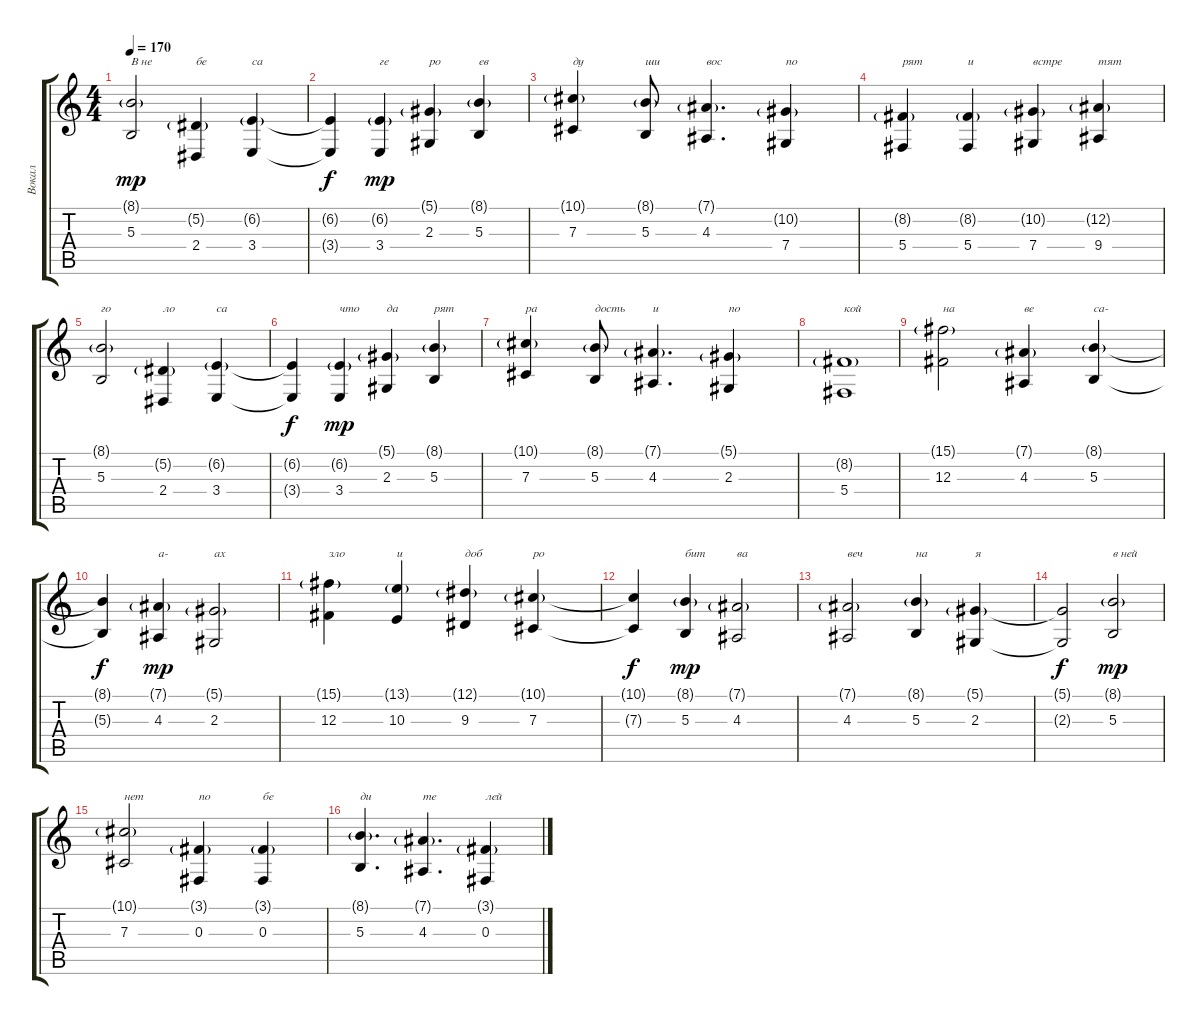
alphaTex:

\track ("Вокал" "Вокал") {instrument altosax}
\staff {score tabs}
\tuning (Eb4 Bb3 Gb3 Db3 Ab2 Eb2) {hide}
\ts (4 4)
\tempo 170
\clef g2
\ks c
(8.1{g} 5.3).2{txt "В не" dy mp instrument choiraahs} (5.2{g} 2.4).4{txt "бе"} (6.2{g} 3.4).4{txt "са"} |
(6.2{t} 3.4{t}).4{dy f} (6.2{g} 3.4).4{txt "ге" dy mp} (5.1{g} 2.3).4{txt "ро"} (8.1{g} 5.3).4{txt "ев"} |
(10.1{g} 7.3).4{txt "ду"} (8.1{g} 5.3).8{txt "ши"} (7.1{g} 4.3).4{d txt "вос"} (10.2{g} 7.4).4{txt "по"} |
(8.2{g} 5.4).4{txt "рят"} (8.2{g} 5.4).4{txt "и"} (10.2{g} 7.4).4{txt "встре"} (12.2{g} 9.4).4{txt "тят"} |
(8.1{g} 5.3).2{txt "го"} (5.2{g} 2.4).4{txt "ло"} (6.2{g} 3.4).4{txt "са"} |
(6.2{t} 3.4{t}).4{dy f} (6.2{g} 3.4).4{txt "что" dy mp} (5.1{g} 2.3).4{txt "да"} (8.1{g} 5.3).4{txt "рят"} |
(10.1{g} 7.3).4{txt "ра"} (8.1{g} 5.3).8{txt "дость"} (7.1{g} 4.3).4{d txt "и"} (5.1{g} 2.3).4{txt "по"} |
(8.2{g} 5.4).1{txt "кой"} |
(15.1{g} 12.3).2{txt "на"} (7.1{g} 4.3).4{txt "ве"} (8.1{g} 5.3).4{txt "са-"} |
(8.1{t} 5.3{t}).4{dy f} (7.1{g} 4.3).4{txt "а-" dy mp} (5.1{g} 2.3).2{txt "ах"} |
(15.1{g} 12.3).4{txt "зло"} (13.1{g} 10.3).4{txt "и"} (12.1{g} 9.3).4{txt "доб"} (10.1{g} 7.3).4{txt "ро"} |
(10.1{t} 7.3{t}).4{dy f} (8.1{g} 5.3).4{txt "бит" dy mp} (7.1{g} 4.3).2{txt "ва"} |
(7.1{g} 4.3).2{txt "веч"} (8.1{g} 5.3).4{txt "на"} (5.1{g} 2.3).4{txt "я"} |
(5.1{t} 2.3{t}).2{dy f} (8.1{g} 5.3).2{txt "в ней" dy mp} |
(10.1{g} 7.3).2{txt "нет"} (3.1{g} 0.3).4{txt "по"} (3.1{g} 0.3).4{txt "бе"} |
(8.1{g} 5.3).4{d txt "ди"} (7.1{g} 4.3).4{d txt "те"} (3.1{g} 0.3).4{txt "лей"}
